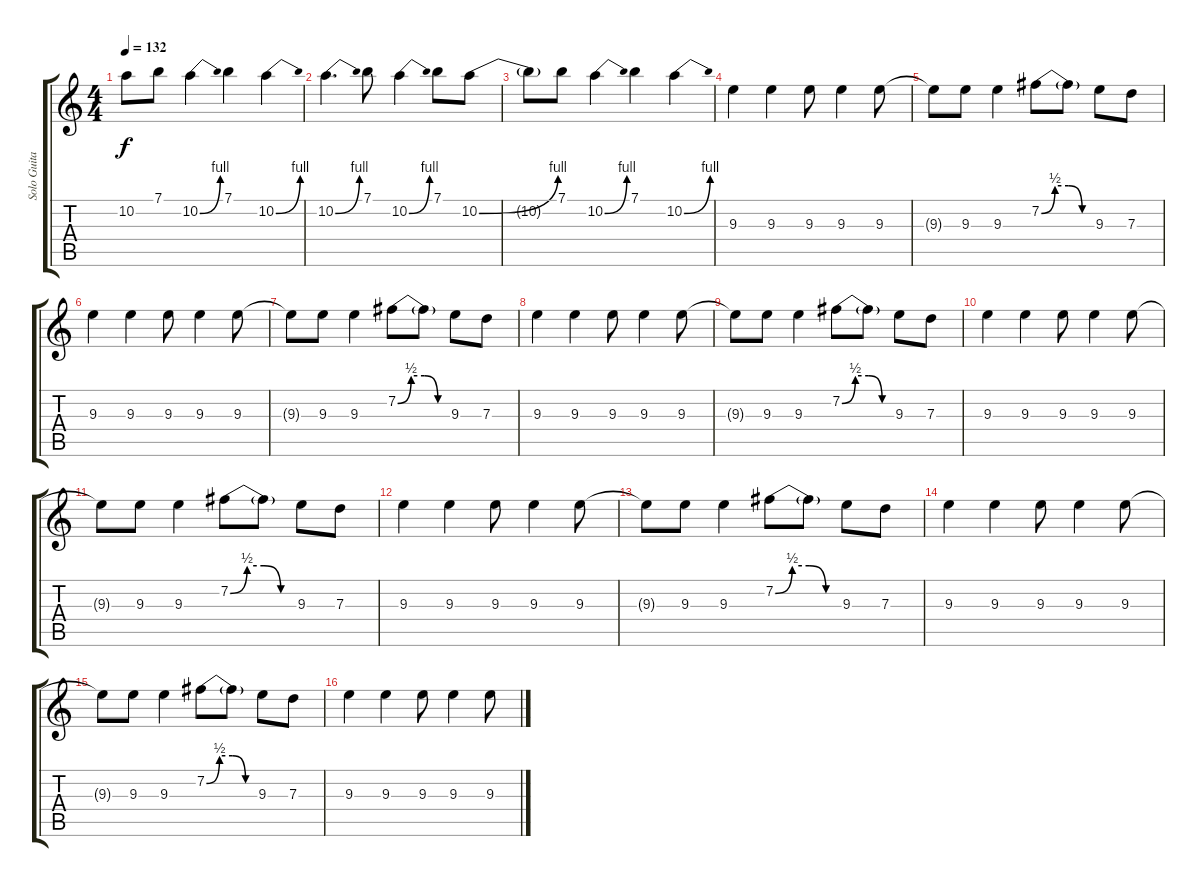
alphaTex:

\track ("Solo Guitar" "Solo Guita") {instrument distortionguitar}
\staff {score tabs}
\tuning (E4 B3 G3 D3 A2 E2) {hide}
\ts (4 4)
\tempo 132
\clef g2
\ks c
10.2{t}.8{dy f} 7.1.8 10.2{be (bend 0 0 60 4)}.4 7.1.4 10.2{be (bend 0 0 60 4)}.4 |
10.2{be (bend 0 0 60 4)}.4{d} 7.1.8 10.2{be (bend 0 0 60 4)}.4 7.1.8 10.2{be (bend 0 0 60 4)}.8 |
10.2{t}.8 7.1.8 10.2{be (bend 0 0 60 4)}.4 7.1.4 10.2{be (bend 0 0 60 4)}.4 |
9.3.4 9.3.4 9.3.8 9.3.4 9.3.8 |
9.3{t}.8 9.3.8 9.3.4 7.2{be (custom 0 0 15 2 30 2 45 0 60 0)}.8 7.2{t}.8 9.3.8 7.3.8 |
9.3.4 9.3.4 9.3.8 9.3.4 9.3.8 |
9.3{t}.8 9.3.8 9.3.4 7.2{be (custom 0 0 15 2 30 2 45 0 60 0)}.8 7.2{t}.8 9.3.8 7.3.8 |
9.3.4 9.3.4 9.3.8 9.3.4 9.3.8 |
9.3{t}.8 9.3.8 9.3.4 7.2{be (custom 0 0 15 2 30 2 45 0 60 0)}.8 7.2{t}.8 9.3.8 7.3.8 |
9.3.4 9.3.4 9.3.8 9.3.4 9.3.8 |
9.3{t}.8 9.3.8 9.3.4 7.2{be (custom 0 0 15 2 30 2 45 0 60 0)}.8 7.2{t}.8 9.3.8 7.3.8 |
9.3.4 9.3.4 9.3.8 9.3.4 9.3.8 |
9.3{t}.8 9.3.8 9.3.4 7.2{be (custom 0 0 15 2 30 2 45 0 60 0)}.8 7.2{t}.8 9.3.8 7.3.8 |
9.3.4 9.3.4 9.3.8 9.3.4 9.3.8 |
9.3{t}.8 9.3.8 9.3.4 7.2{be (custom 0 0 15 2 30 2 45 0 60 0)}.8 7.2{t}.8 9.3.8 7.3.8 |
9.3.4 9.3.4 9.3.8 9.3.4 9.3.8
